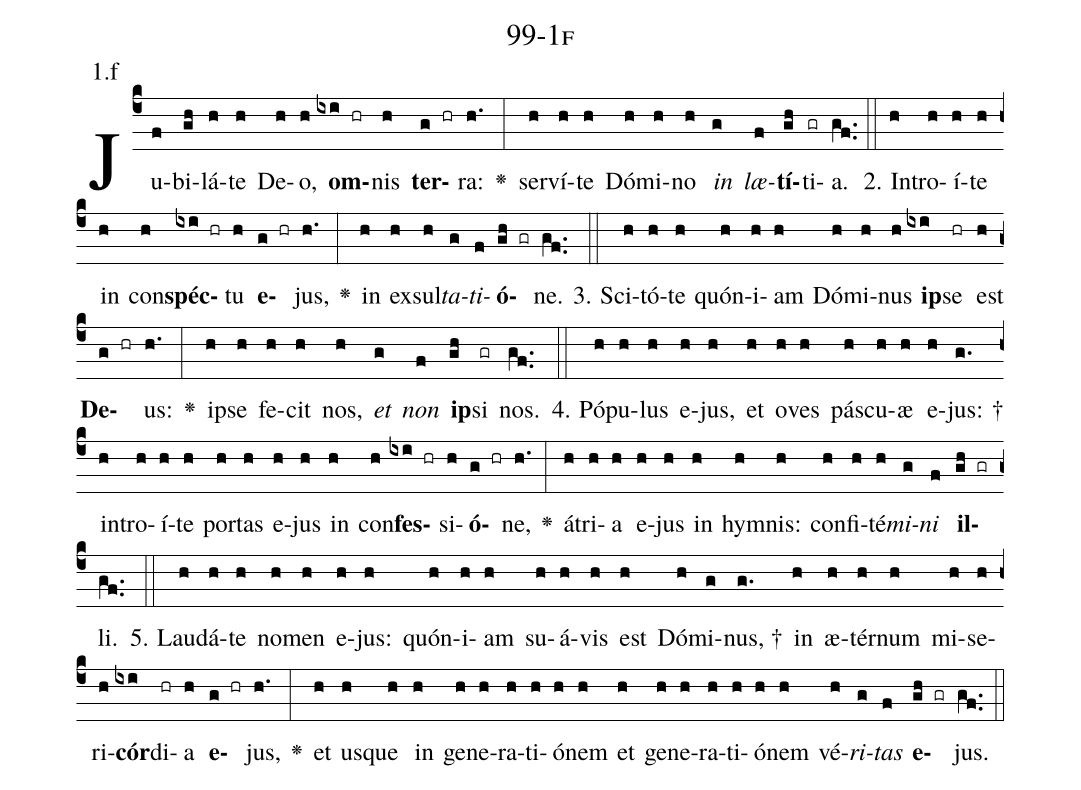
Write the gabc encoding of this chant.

name: 99-1f;
annotation: 1.f;
%%
(c4)Ju(f)bi(gh)lá(h)te(h) De(h)o,(h) <b>om</b>(ixi hr)nis(h) <b>ter</b>(g hr)ra:(h.) <v>\greheightstar</v>(:) ser(h)ví(h)te(h) Dó(h)mi(h)no(h) <i>in</i>(g) <i>læ</i>(f)<b>tí</b>(gh)ti(gr)a.(gf..) (::)
2. In(h)tro(h)í(h)te(h) in(h) con(h)<b>spéc</b>(ixi hr)tu(h) <b>e</b>(g hr)jus,(h.) <v>\greheightstar</v>(:) in(h) ex(h)sul(h)<i>ta</i>(g)<i>ti</i>(f)<b>ó</b>(gh gr)ne.(gf..) (::)
3. Sci(h)tó(h)te(h) quón(h)i(h)am(h) Dó(h)mi(h)nus(h) <b>ip</b>(ixi)se(hr) est(h) <b>De</b>(g hr)us:(h.) <v>\greheightstar</v>(:) ip(h)se(h) fe(h)cit(h) nos,(h) <i>et</i>(g) <i>non</i>(f) <b>ip</b>(gh)si(gr) nos.(gf..) (::)
4. Pó(h)pu(h)lus(h) e(h)jus,(h) et(h) o(h)ves(h) pás(h)cu(h)æ(h) e(h)jus: †(g.) in(h)tro(h)í(h)te(h) por(h)tas(h) e(h)jus(h) in(h) con(h)<b>fes</b>(ixi hr)si(h)<b>ó</b>(g hr)ne,(h.) <v>\greheightstar</v>(:) á(h)tri(h)a(h) e(h)jus(h) in(h) hym(h)nis:(h) con(h)fi(h)té(h)<i>mi</i>(g)<i>ni</i>(f) <b>il</b>(gh gr)li.(gf..) (::)
5. Lau(h)dá(h)te(h) no(h)men(h) e(h)jus:(h) quón(h)i(h)am(h) su(h)á(h)vis(h) est(h) Dó(h)mi(g)nus, †(g.) in(h) æ(h)tér(h)num(h) mi(h)se(h)ri(h)<b>cór</b>(ixi)di(hr)a(h) <b>e</b>(g hr)jus,(h.) <v>\greheightstar</v>(:) et(h) us(h)que(h) in(h) ge(h)ne(h)ra(h)ti(h)ó(h)nem(h) et(h) ge(h)ne(h)ra(h)ti(h)ó(h)nem(h) vé(h)<i>ri</i>(g)<i>tas</i>(f) <b>e</b>(gh gr)jus.(gf..) (::)
